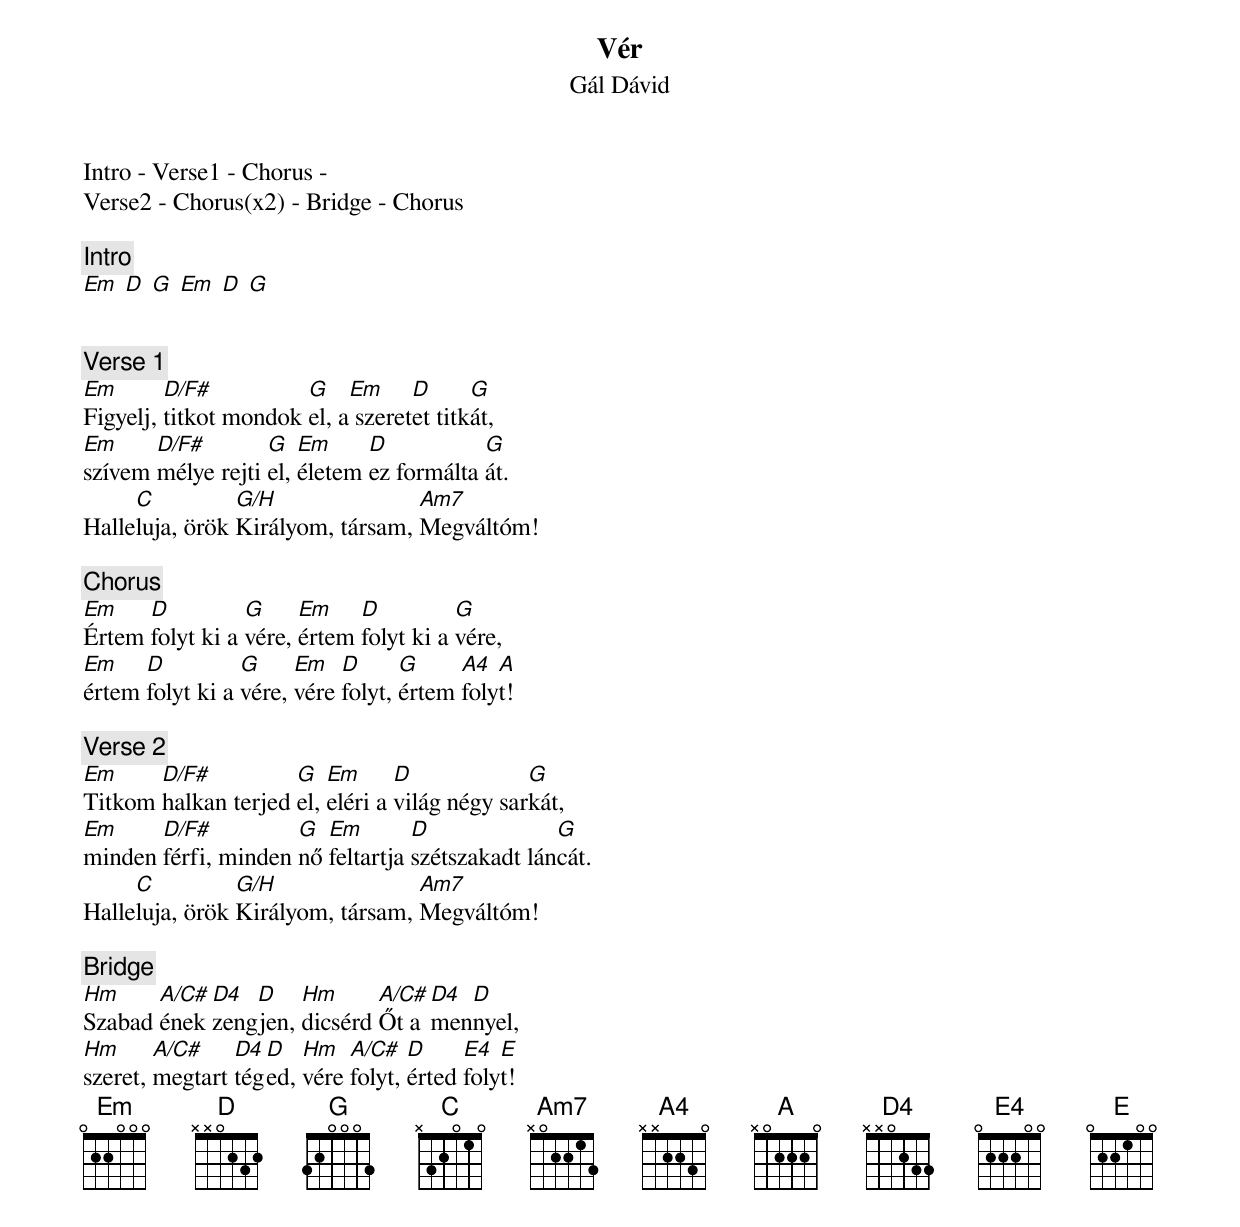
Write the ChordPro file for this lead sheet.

{title: Vér}
{subtitle: Gál Dávid}

Intro - Verse1 - Chorus -
Verse2 - Chorus(x2) - Bridge - Chorus

{c:Intro}
[Em] [D] [G] [Em] [D] [G]


{c:Verse 1}
[Em]Figyelj, [D/F#]titkot mondok [G]el, a[Em] szeret[D]et titk[G]át,
[Em]szívem [D/F#]mélye rejti [G]el, [Em]életem [D]ez formálta [G]át.
Halle[Cmaj]luja, örök [G/H]Királyom, társam, [Am7]Megváltóm!

{c:Chorus}
[Em]Értem [D]folyt ki a [G]vére, [Em]értem [D]folyt ki a [G]vére,
[Em]értem [D]folyt ki a [G]vére, [Em]vére [D]folyt, [G]értem [A4]foly[A]t!

{c:Verse 2}
[Em]Titkom [D/F#]halkan terjed [G]el, [Em]eléri a [D]világ négy sar[G]kát,
[Em]minden [D/F#]férfi, minden [G]nő [Em]feltartja [D]szétszakadt lán[G]cát.
Halle[Cmaj]luja, örök [G/H]Királyom, társam, [Am7]Megváltóm!

{c:Bridge}
[Hm]Szabad [A/C#]ének [D4]zeng[D]jen, [Hm]dicsérd [A/C#]Őt a [D4]men[D]nyel,
[Hm]szeret, [A/C#]megtart [D4]tég[D]ed, [Hm]vére [A/C#]folyt, [D]érted [E4]foly[E]t!
